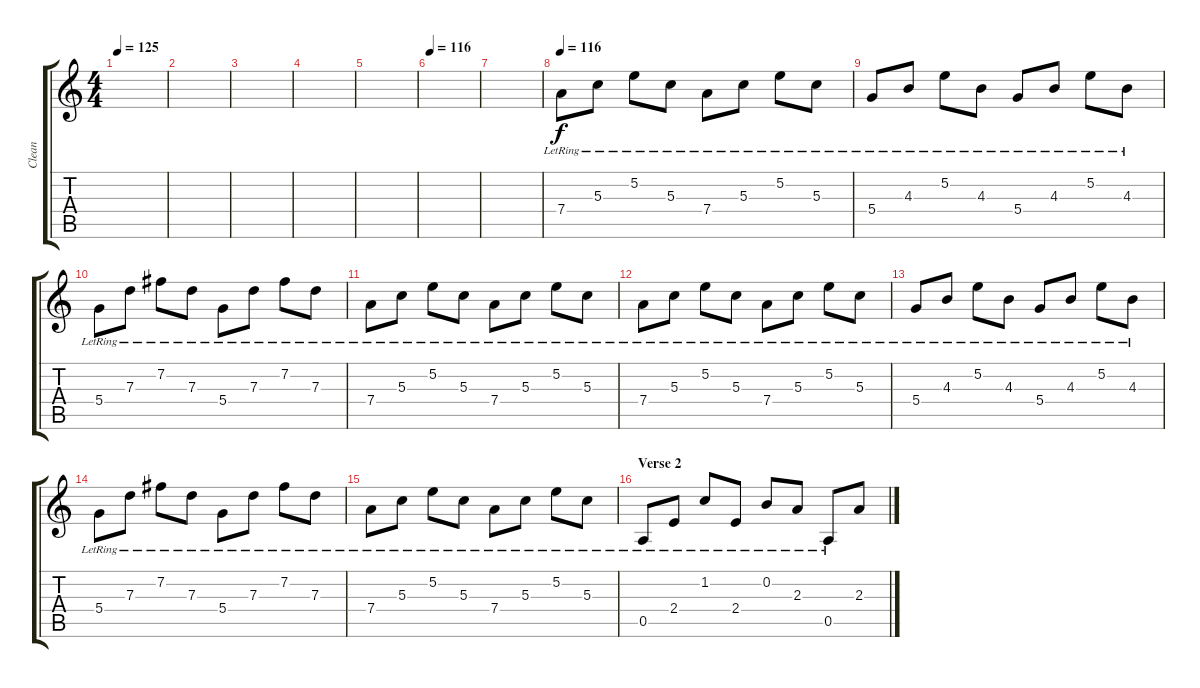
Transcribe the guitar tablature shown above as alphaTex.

\track ("Clean" "Clean") {instrument electricguitarclean}
\staff {score tabs}
\tuning (E4 B3 G3 D3 A2 E2) {hide}
\ts (4 4)
\tempo 125
\clef g2
\ks c
|
|
|
|
|
\tempo 116
|
|
\tempo 116
7.4{lr}.8{dy f} 5.3{lr}.8 5.2{lr}.8 5.3{lr}.8 7.4{lr}.8 5.3{lr}.8 5.2{lr}.8 5.3{lr}.8 |
5.4{lr}.8 4.3{lr}.8 5.2{lr}.8 4.3{lr}.8 5.4{lr}.8 4.3{lr}.8 5.2{lr}.8 4.3{lr}.8 |
5.4{lr}.8 7.3{lr}.8 7.2{lr}.8 7.3{lr}.8 5.4{lr}.8 7.3{lr}.8 7.2{lr}.8 7.3{lr}.8 |
7.4{lr}.8 5.3{lr}.8 5.2{lr}.8 5.3{lr}.8 7.4{lr}.8 5.3{lr}.8 5.2{lr}.8 5.3{lr}.8 |
7.4{lr}.8 5.3{lr}.8 5.2{lr}.8 5.3{lr}.8 7.4{lr}.8 5.3{lr}.8 5.2{lr}.8 5.3{lr}.8 |
5.4{lr}.8 4.3{lr}.8 5.2{lr}.8 4.3{lr}.8 5.4{lr}.8 4.3{lr}.8 5.2{lr}.8 4.3{lr}.8 |
5.4{lr}.8 7.3{lr}.8 7.2{lr}.8 7.3{lr}.8 5.4{lr}.8 7.3{lr}.8 7.2{lr}.8 7.3{lr}.8 |
7.4{lr}.8 5.3{lr}.8 5.2{lr}.8 5.3{lr}.8 7.4{lr}.8 5.3{lr}.8 5.2{lr}.8 5.3{lr}.8 |
\section ("" "Verse 2")
0.5{lr}.8 2.4{lr}.8 1.2{lr}.8 2.4{lr}.8 0.2{lr}.8 2.3{lr}.8 0.5{lr}.8 2.3.8
